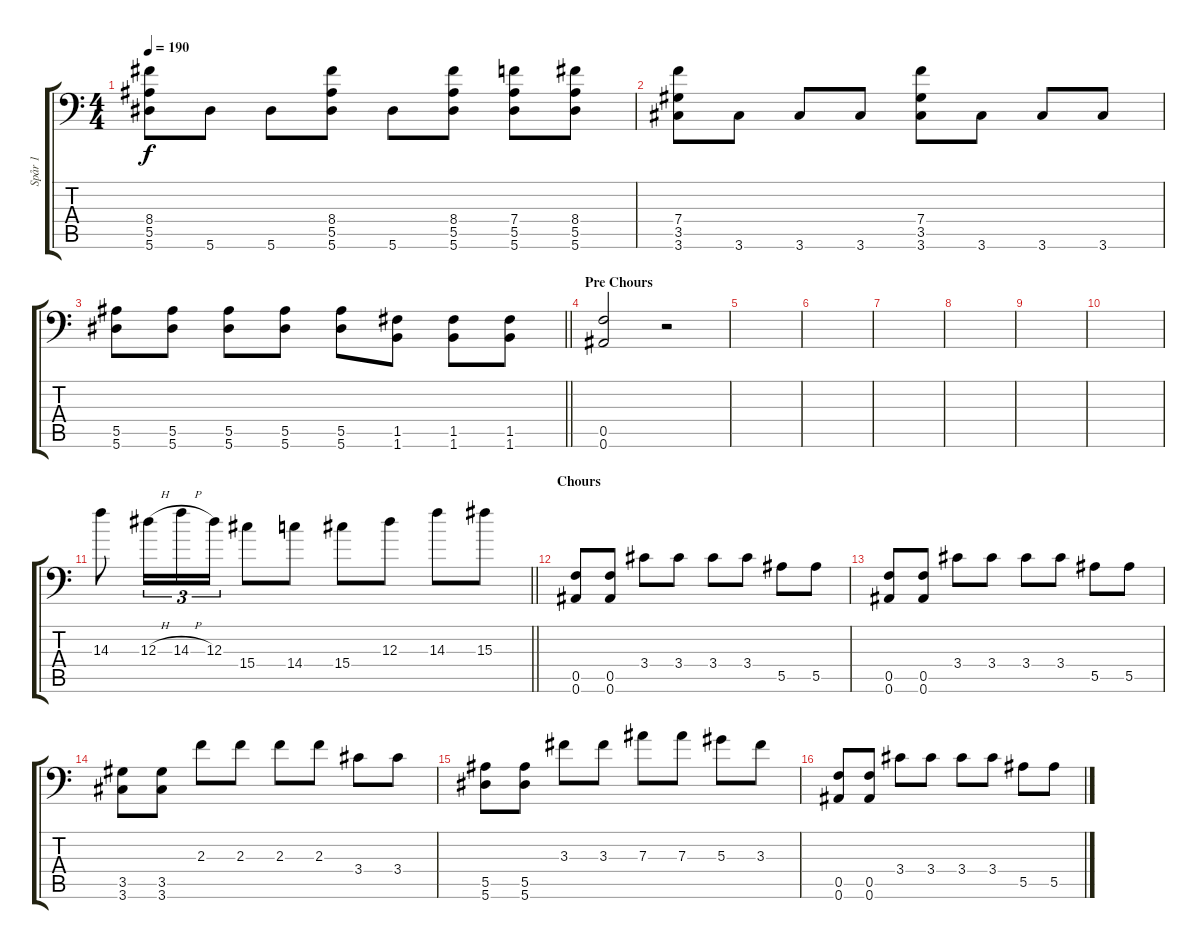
\track ("Spår 1" "Spår 1") {instrument distortionguitar}
\staff {score tabs}
\tuning (C4 G3 Eb3 Bb2 F2 Bb1) {hide}
\ts (4 4)
\tempo 190
\clef f4
\ks c
(8.4 5.5 5.6).8{dy f} 5.6.8 5.6.8 (8.4 5.5 5.6).8 5.6.8 (8.4 5.5 5.6).8 (7.4 5.5 5.6).8 (8.4 5.5 5.6).8 |
(7.4 3.5 3.6).8 3.6.8 3.6.8 3.6.8 (7.4 3.5 3.6).8 3.6.8 3.6.8 3.6.8 |
\barLineRight lightlight
(5.5 5.6).8 (5.5 5.6).8 (5.5 5.6).8 (5.5 5.6).8 (5.5 5.6).8 (1.5 1.6).8 (1.5 1.6).8 (1.5 1.6).8 |
\section ("" "Pre Chours")
(0.5 0.6).2 r.2 |
|
|
|
|
|
|
\barLineRight lightlight
14.3.8 12.3{h}.16{tu (3 2)} 14.3{h}.16{tu (3 2)} 12.3.16{tu (3 2)} 15.4.8 14.4.8 15.4.8 12.3.8 14.3.8 15.3.8 |
\section ("" "Chours")
(0.5 0.6).8 (0.5 0.6).8 3.4.8 3.4.8 3.4.8 3.4.8 5.5.8 5.5.8 |
(0.5 0.6).8 (0.5 0.6).8 3.4.8 3.4.8 3.4.8 3.4.8 5.5.8 5.5.8 |
(3.5 3.6).8 (3.5 3.6).8 2.3.8 2.3.8 2.3.8 2.3.8 3.4.8 3.4.8 |
(5.5 5.6).8 (5.5 5.6).8 3.3.8 3.3.8 7.3.8 7.3.8 5.3.8 3.3.8 |
(0.5 0.6).8 (0.5 0.6).8 3.4.8 3.4.8 3.4.8 3.4.8 5.5.8 5.5.8
